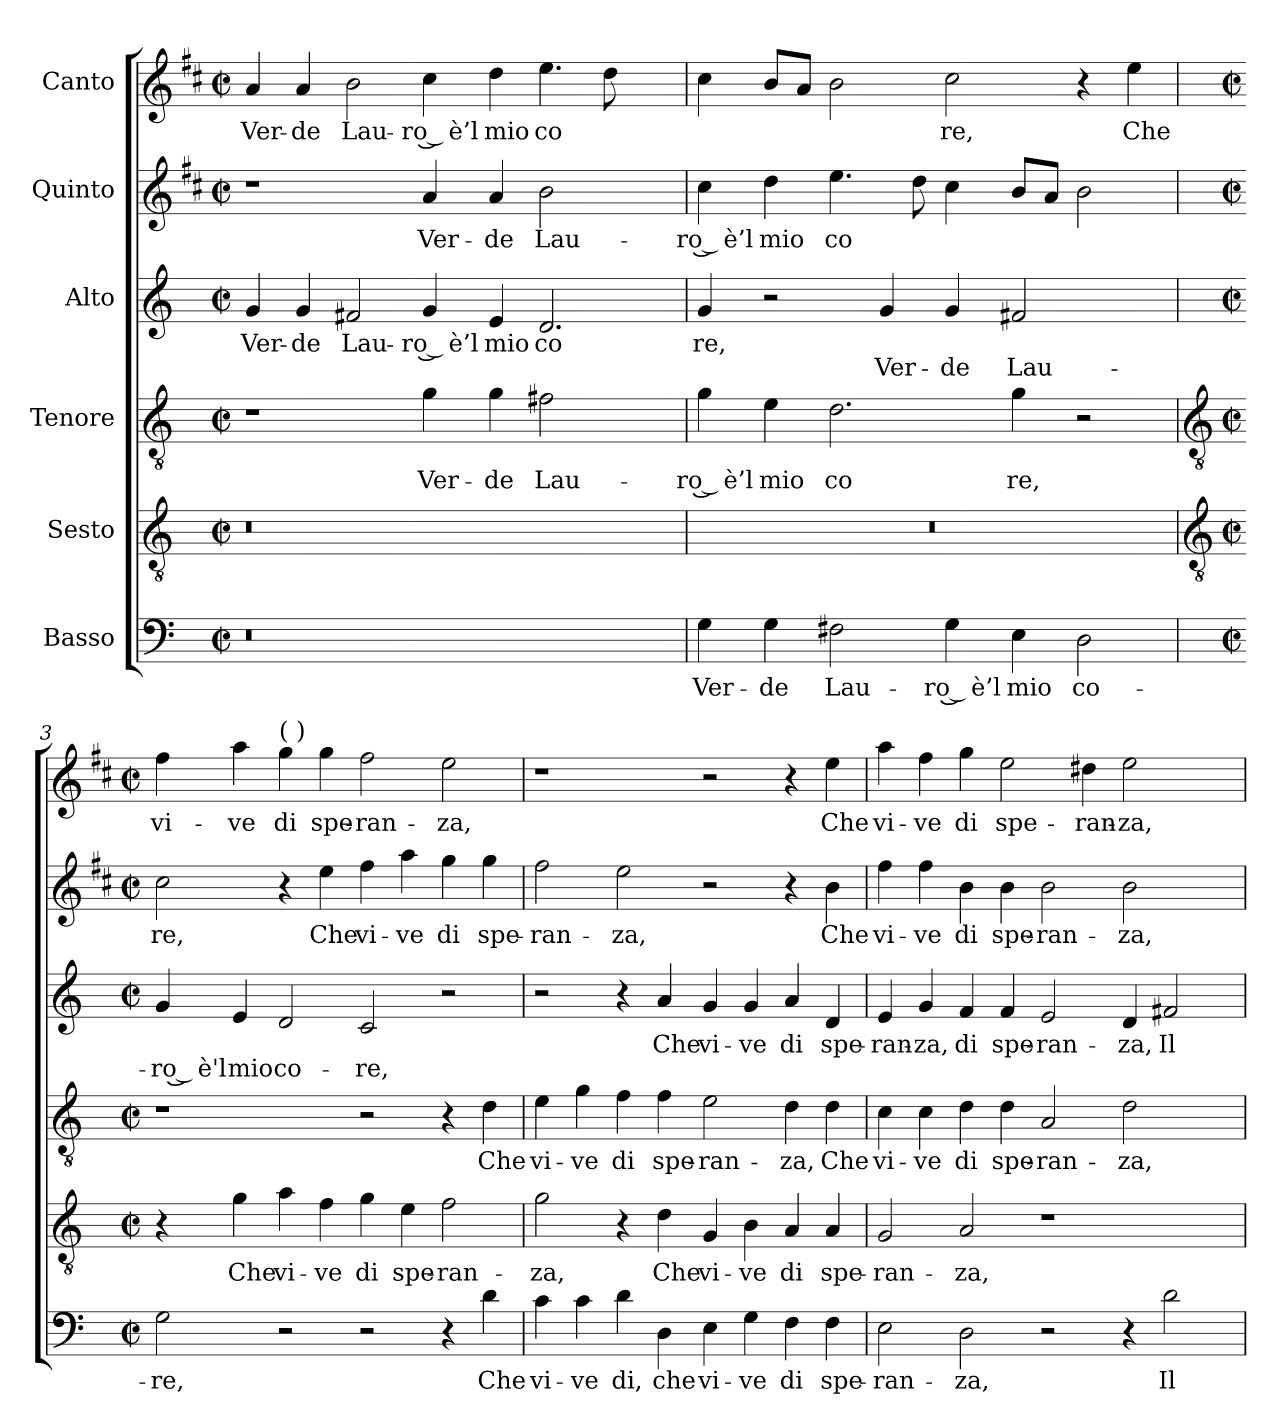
**kern	**text	**kern	**text	**kern	**text	**kern	**text	**text	**kern	**text	**kern	**text
*part6	*part6	*part5	*part5	*part4	*part4	*part3	*part3	*part3	*part2	*part2	*part1	*part1
*staff6	*staff6	*staff5	*staff5	*staff4	*staff4	*staff3	*staff3	*staff3	*staff2	*staff2	*staff1	*staff1
*I"Basso	*	*I"Sesto	*	*I"Tenore	*	*I"Alto	*	*	*I"Quinto	*	*I"Canto	*
*clefF4	*	*clefGv2	*	*clefGv2	*	*clefG2	*	*	*clefG2	*	*clefG2	*
*	*	*	*	*	*	*	*	*	*ITrd1c2	*	*ITrd1c2	*
*k[]	*	*k[]	*	*k[]	*	*k[]	*	*	*k[]	*	*k[]	*
*C:	*	*C:	*	*C:	*	*C:	*	*	*C:	*	*C:	*
*M4/2	*	*M4/2	*	*M4/2	*	*M4/2	*	*	*M4/2	*	*M4/2	*
*met(c|)	*	*met(c|)	*	*met(c|)	*	*met(c|)	*	*	*met(c|)	*	*met(c|)	*
=1	=1	=1	=1	=1	=1	=1	=1	=1	=1	=1	=1	=1
!	!	!	!	!	!	!	!LO:LY:b	!	!	!	!	!LO:LY:b
0r	.	0r	.	1r	.	4g	Ver-	.	1r	.	4g	Ver-
!	!	!	!	!	!	!	!LO:LY:b	!	!	!	!	!LO:LY:b
.	.	.	.	.	.	4g	-de	.	.	.	4g	-de
!	!	!	!	!	!	!	!LO:LY:b	!	!	!	!	!LO:LY:b
.	.	.	.	.	.	2f#X	Lau-	.	.	.	2a	Lau-
!	!	!	!	!	!LO:LY:b	!	!LO:LY:b	!	!	!LO:LY:b	!	!LO:LY:b
.	.	.	.	4g	Ver-	4g	-ro͜ è’l	.	4g	Ver-	4b	-ro͜ è’l
!	!	!	!	!	!LO:LY:b	!	!LO:LY:b	!	!	!LO:LY:b	!	!LO:LY:b
.	.	.	.	4g	-de	4e	mio	.	4g	-de	4cc	mio
!	!	!	!	!	!LO:LY:b	!	!LO:LY:b	!	!	!LO:LY:b	!	!LO:LY:b
.	.	.	.	2f#X	Lau-	2.d	co	.	2a	Lau-	4.dd	co
.	.	.	.	.	.	.	.	.	.	.	8cc	.
4ryy	.	4ryy	.	4ryy	.	.	.	.	4ryy	.	4ryy	.
=2	=2	=2	=2	=2	=2	=2	=2	=2	=2	=2	=2	=2
!	!LO:LY:b	!	!	!	!LO:LY:b	!	!LO:LY:b	!	!	!LO:LY:b	!	!
4G	Ver-	0r	.	4g	-ro͜ è’l	4g	re,	.	4b	-ro͜ è’l	4b	.
!	!LO:LY:b	!	!	!	!LO:LY:b	!	!	!	!	!LO:LY:b	!	!
4G	-de	.	.	4e	mio	2r	.	.	4cc	mio	8aL	.
.	.	.	.	.	.	.	.	.	.	.	8gJ	.
!	!LO:LY:b	!	!	!	!LO:LY:b	!	!	!	!	!LO:LY:b	!	!
2F#X	Lau-	.	.	2.d	co	.	.	.	4.dd	co	2a	.
!	!	!	!	!	!	!	!	!LO:LY:b	!	!	!	!
.	.	.	.	.	.	4g	.	Ver-	.	.	.	.
.	.	.	.	.	.	.	.	.	8cc	.	.	.
!	!LO:LY:b	!	!	!	!	!	!	!LO:LY:b	!	!	!	!LO:LY:b
4G	-ro͜ è’l	.	.	.	.	4g	.	-de	4b	.	2b	re,
!	!LO:LY:b	!	!	!	!LO:LY:b	!	!	!LO:LY:b	!	!	!	!
4E	mio	.	.	4g	re,	2f#X	.	Lau-	8aL	.	.	.
.	.	.	.	.	.	.	.	.	8gJ	.	.	.
!	!LO:LY:b	!	!	!	!	!	!	!	!	!	!	!
2D	co-	.	.	2r	.	.	.	.	2a	.	4r	.
!	!	!	!	!	!	!	!	!	!	!	!	!LO:LY:b
.	.	.	.	.	.	4ryy	.	.	.	.	4dd	Che
!!LO:LB:g=z
=3	=3	=3	=3	=3	=3	=3	=3	=3	=3	=3	=3	=3
*	*	*clefGv2	*	*clefGv2	*	*	*	*	*	*	*	*
*M4/2	*	*M4/2	*	*M4/2	*	*M4/2	*	*	*M4/2	*	*M4/2	*
*met(c|)	*	*met(c|)	*	*met(c|)	*	*met(c|)	*	*	*met(c|)	*	*met(c|)	*
!	!LO:LY:b	!	!	!	!	!	!	!LO:LY:b	!	!LO:LY:b	!	!LO:LY:b
2G	-re,	4r	.	1r	.	4g	.	-ro͜ è'l	2b	re,	4ee	vi-
!	!	!	!LO:LY:b	!	!	!	!	!LO:LY:b	!	!	!	!LO:LY:b
.	.	4g	Che	.	.	4e	.	mio	.	.	4gg	-ve
!	!	!	!	!	!	!	!	!	!	!	!LO:TX:a:t=(  )	!
!	!	!	!LO:LY:b	!	!	!	!	!LO:LY:b	!	!	!	!LO:LY:b
2r	.	4a	vi-	.	.	2d	.	co-	4r	.	4ff	di
!	!	!	!LO:LY:b	!	!	!	!	!	!	!LO:LY:b	!	!LO:LY:b
.	.	4f	-ve	.	.	.	.	.	4dd	Che	4ff	spe-
!	!	!	!LO:LY:b	!	!	!	!	!LO:LY:b	!	!LO:LY:b	!	!LO:LY:b
2r	.	4g	di	2r	.	2c	.	-re,	4ee	vi-	2ee	-ran-
!	!	!	!LO:LY:b	!	!	!	!	!	!	!LO:LY:b	!	!
.	.	4e	spe-	.	.	.	.	.	4gg	-ve	.	.
!	!	!	!LO:LY:b	!	!	!	!	!	!	!LO:LY:b	!	!LO:LY:b
4r	.	2f	-ran-	4r	.	2r	.	.	4ff	di	2dd	-za,
!	!LO:LY:b	!	!	!	!LO:LY:b	!	!	!	!	!LO:LY:b	!	!
4d	Che	.	.	4d	Che	.	.	.	4ff	spe-	.	.
=4	=4	=4	=4	=4	=4	=4	=4	=4	=4	=4	=4	=4
!	!LO:LY:b	!	!LO:LY:b	!	!LO:LY:b	!	!	!	!	!LO:LY:b	!	!
4c	vi-	2g	-za,	4e	vi-	2r	.	.	2ee	-ran-	1r	.
!	!LO:LY:b	!	!	!	!LO:LY:b	!	!	!	!	!	!	!
4c	-ve	.	.	4g	-ve	.	.	.	.	.	.	.
!	!LO:LY:b	!	!	!	!LO:LY:b	!	!	!	!	!LO:LY:b	!	!
4d	di,	4r	.	4f	di	4r	.	.	2dd	-za,	.	.
!	!LO:LY:b	!	!LO:LY:b	!	!LO:LY:b	!	!LO:LY:b	!	!	!	!	!
4D	che	4d	Che	4f	spe-	4a	Che	.	.	.	.	.
!	!LO:LY:b	!	!LO:LY:b	!	!LO:LY:b	!	!LO:LY:b	!	!	!	!	!
4E	vi-	4G	vi-	2e	-ran-	4g	vi-	.	2r	.	2r	.
!	!LO:LY:b	!	!LO:LY:b	!	!	!	!LO:LY:b	!	!	!	!	!
4G	-ve	4B	-ve	.	.	4g	-ve	.	.	.	.	.
!	!LO:LY:b	!	!LO:LY:b	!	!LO:LY:b	!	!LO:LY:b	!	!	!	!	!
4F	di	4A	di	4d	-za,	4a	di	.	4r	.	4r	.
!	!LO:LY:b	!	!LO:LY:b	!	!LO:LY:b	!	!LO:LY:b	!	!	!LO:LY:b	!	!LO:LY:b
4F	spe-	4A	spe-	4d	Che	4d	spe-	.	4a	Che	4dd	Che
=5	=5	=5	=5	=5	=5	=5	=5	=5	=5	=5	=5	=5
!	!LO:LY:b	!	!LO:LY:b	!	!LO:LY:b	!	!LO:LY:b	!	!	!LO:LY:b	!	!LO:LY:b
2E	-ran-	2G	-ran-	4c	vi-	4e	-ran-	.	4ee	vi-	4gg	vi-
!	!	!	!	!	!LO:LY:b	!	!LO:LY:b	!	!	!LO:LY:b	!	!LO:LY:b
.	.	.	.	4c	-ve	4g	-za,	.	4ee	-ve	4ee	-ve
!	!LO:LY:b	!	!LO:LY:b	!	!LO:LY:b	!	!LO:LY:b	!	!	!LO:LY:b	!	!LO:LY:b
2D	-za,	2A	-za,	4d	di	4f	di	.	4a	di	4ff	di
!	!	!	!	!	!LO:LY:b	!	!LO:LY:b	!	!	!LO:LY:b	!	!LO:LY:b
.	.	.	.	4d	spe-	4f	spe-	.	4a	spe-	2dd	spe-
!	!	!	!	!	!LO:LY:b	!	!LO:LY:b	!	!	!LO:LY:b	!	!
2r	.	1r	.	2A	-ran-	2e	-ran-	.	2a	-ran-	.	.
!	!	!	!	!	!	!	!	!	!	!	!	!LO:LY:b
.	.	.	.	.	.	.	.	.	.	.	4cc#X	-ran-
!	!	!	!	!	!LO:LY:b	!	!LO:LY:b	!	!	!LO:LY:b	!	!LO:LY:b
4r	.	.	.	2d	-za,	4d	-za,	.	2a	-za,	2dd	-za,
!	!LO:LY:b	!	!	!	!	!	!LO:LY:b	!	!	!	!	!
2d	Il	.	.	.	.	2f#X	Il	.	.	.	.	.
.	.	4ryy	.	4ryy	.	.	.	.	4ryy	.	4ryy	.
=	=	=	=	=	=	=	=	=	=	=	=	=
*-	*-	*-	*-	*-	*-	*-	*-	*-	*-	*-	*-	*-
